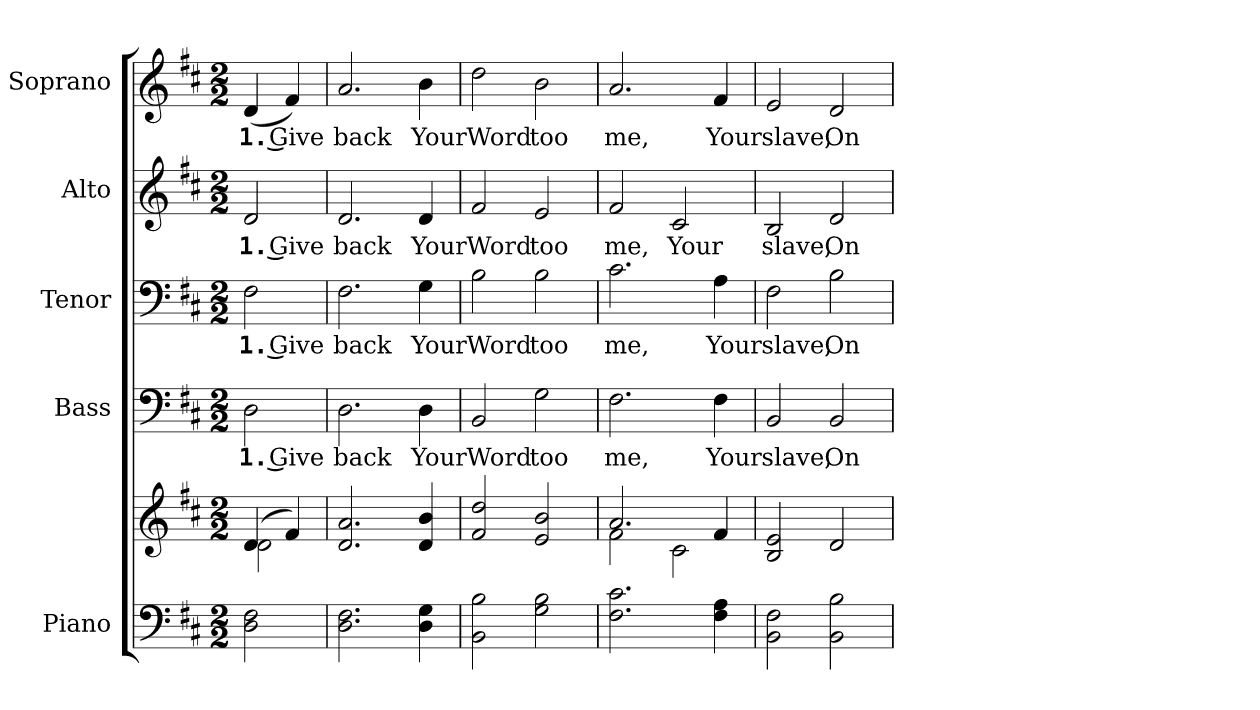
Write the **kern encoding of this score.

**kern	**kern	**kern	**text	**kern	**text	**kern	**text	**kern	**text
*part5	*part5	*part4	*part4	*part3	*part3	*part2	*part2	*part1	*part1
*staff6	*staff5	*staff4	*staff4	*staff3	*staff3	*staff2	*staff2	*staff1	*staff1
*I"Piano	*	*I"Bass	*	*I"Tenor	*	*I"Alto	*	*I"Soprano	*
*I'Pno.	*	*I'B.	*	*I'T.	*	*I'A.	*	*I'S.	*
!!LO:PB:g=z
*clefF4	*clefG2	*clefF4	*	*clefF4	*	*clefG2	*	*clefG2	*
*k[f#c#]	*k[f#c#]	*k[f#c#]	*	*k[f#c#]	*	*k[f#c#]	*	*k[f#c#]	*
*D:	*D:	*D:	*	*D:	*	*D:	*	*D:	*
*M2/2	*M2/2	*M2/2	*	*M2/2	*	*M2/2	*	*M2/2	*
*MM200	*MM200	*MM200	*	*MM200	*	*MM200	*	*MM200	*
=1	=1	=1	=1	=1	=1	=1	=1	=1	=1
*	*^	*	*	*	*	*	*	*	*
!	!	!	!	!LO:LY:b:color=#000000	!	!	!	!	!	!
!	!	!	!	!	!	!LO:LY:b:color=#000000	!	!	!	!
!	!	!	!	!	!	!	!	!LO:LY:b:color=#000000	!	!
!	!	!	!	!	!	!	!	!	!	!LO:LY:b:color=#000000
2Di\ 2F#i	(4di/	2di\	2Di\	1. Give	2F#i\	1. Give	2di/	1. Give	(4di/	1. Give
.	4f#i/)	.	.	.	.	.	.	.	4f#i/)	.
*	*v	*v	*	*	*	*	*	*	*	*
=2	=2	=2	=2	=2	=2	=2	=2	=2	=2
!	!	!	!LO:LY:b:color=#000000	!	!	!	!	!	!
!	!	!	!	!	!LO:LY:b:color=#000000	!	!	!	!
!	!	!	!	!	!	!	!LO:LY:b:color=#000000	!	!
!	!	!	!	!	!	!	!	!	!LO:LY:b:color=#000000
2.Di\ 2.F#i	2.di/ 2.ai	2.Di\	back	2.F#i\	back	2.di/	back	2.ai/	back
!	!	!	!LO:LY:b:color=#000000	!	!	!	!	!	!
!	!	!	!	!	!LO:LY:b:color=#000000	!	!	!	!
!	!	!	!	!	!	!	!LO:LY:b:color=#000000	!	!
!	!	!	!	!	!	!	!	!	!LO:LY:b:color=#000000
4Di\ 4Gi	4di/ 4bi	4Di\	Your	4Gi\	Your	4di/	Your	4bi\	Your
=3	=3	=3	=3	=3	=3	=3	=3	=3	=3
!	!	!	!LO:LY:b:color=#000000	!	!	!	!	!	!
!	!	!	!	!	!LO:LY:b:color=#000000	!	!	!	!
!	!	!	!	!	!	!	!LO:LY:b:color=#000000	!	!
!	!	!	!	!	!	!	!	!	!LO:LY:b:color=#000000
2BBi\ 2Bi	2f#i/ 2ddi	2BBi/	Word	2Bi\	Word	2f#i/	Word	2ddi\	Word
!	!	!	!LO:LY:b:color=#000000	!	!	!	!	!	!
!	!	!	!	!	!LO:LY:b:color=#000000	!	!	!	!
!	!	!	!	!	!	!	!LO:LY:b:color=#000000	!	!
!	!	!	!	!	!	!	!	!	!LO:LY:b:color=#000000
2Gi\ 2Bi	2ei/ 2bi	2Gi\	too	2Bi\	too	2ei/	too	2bi\	too
=4	=4	=4	=4	=4	=4	=4	=4	=4	=4
*	*^	*	*	*	*	*	*	*	*
!	!	!	!	!LO:LY:b:color=#000000	!	!	!	!	!	!
!	!	!	!	!	!	!LO:LY:b:color=#000000	!	!	!	!
!	!	!	!	!	!	!	!	!LO:LY:b:color=#000000	!	!
!	!	!	!	!	!	!	!	!	!	!LO:LY:b:color=#000000
2.F#i\ 2.c#i	2.ai/	2f#i\	2.F#i\	me,	2.c#i\	me,	2f#i/	me,	2.ai/	me,
!	!	!	!	!	!	!	!	!LO:LY:b:color=#000000	!	!
.	.	2c#i\	.	.	.	.	2c#i/	Your	.	.
!	!	!	!	!LO:LY:b:color=#000000	!	!	!	!	!	!
!	!	!	!	!	!	!LO:LY:b:color=#000000	!	!	!	!
!	!	!	!	!	!	!	!	!	!	!LO:LY:b:color=#000000
4F#i\ 4Ai	4f#i/	.	4F#i\	Your	4Ai\	Your	.	.	4f#i/	Your
*	*v	*v	*	*	*	*	*	*	*	*
=5	=5	=5	=5	=5	=5	=5	=5	=5	=5
!	!	!	!LO:LY:b:color=#000000	!	!	!	!	!	!
!	!	!	!	!	!LO:LY:b:color=#000000	!	!	!	!
!	!	!	!	!	!	!	!LO:LY:b:color=#000000	!	!
!	!	!	!	!	!	!	!	!	!LO:LY:b:color=#000000
2BBi\ 2F#i	2Bi/ 2ei	2BBi/	slave,	2F#i\	slave,	2Bi/	slave,	2ei/	slave,
!	!	!	!LO:LY:b:color=#000000	!	!	!	!	!	!
!	!	!	!	!	!LO:LY:b:color=#000000	!	!	!	!
!	!	!	!	!	!	!	!LO:LY:b:color=#000000	!	!
!	!	!	!	!	!	!	!	!	!LO:LY:b:color=#000000
2BBi\ 2Bi	2di/	2BBi/	On	2Bi\	On	2di/	On	2di/	On
=	=	=	=	=	=	=	=	=	=
*-	*-	*-	*-	*-	*-	*-	*-	*-	*-
